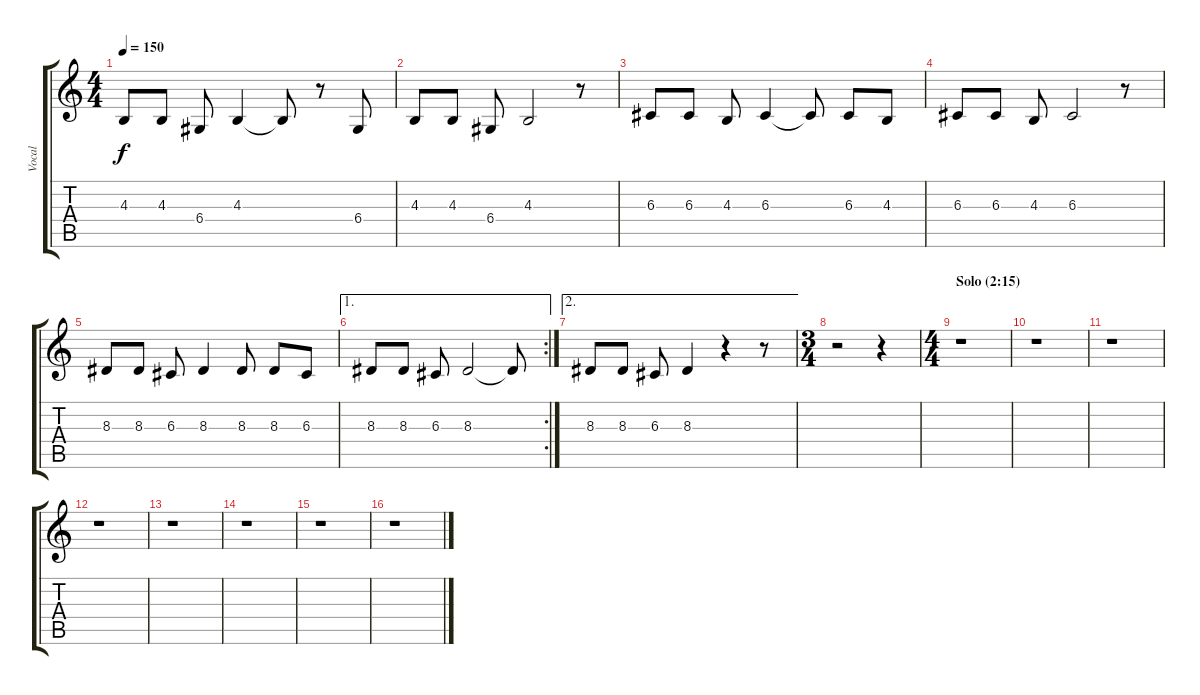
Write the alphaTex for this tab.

\track ("Vocal" "Vocal") {instrument clarinet}
\staff {score tabs}
\tuning (E4 B3 G3 D3 A2 E2) {hide}
\ts (4 4)
\tempo 150
\clef g2
\ks c
4.3.8{dy f} 4.3.8 6.4.8 4.3.4 4.3{t}.8 r.8 6.4.8 |
4.3.8 4.3.8 6.4.8 4.3.2 r.8 |
6.3.8 6.3.8 4.3.8 6.3.4 6.3{t}.8 6.3.8 4.3.8 |
6.3.8 6.3.8 4.3.8 6.3.2 r.8 |
8.3.8 8.3.8 6.3.8 8.3.4 8.3.8 8.3.8 6.3.8 |
\ae 1
\rc 2
8.3.8 8.3.8 6.3.8 8.3.2 8.3{t}.8 |
\ae 2
8.3.8 8.3.8 6.3.8 8.3.4 r.4 r.8 |
\ts (3 4)
r.2 r.4 |
\ts (4 4)
\section ("" "Solo (2:15)")
r.1 |
r.1 |
r.1 |
r.1 |
r.1 |
r.1 |
r.1 |
r.1
